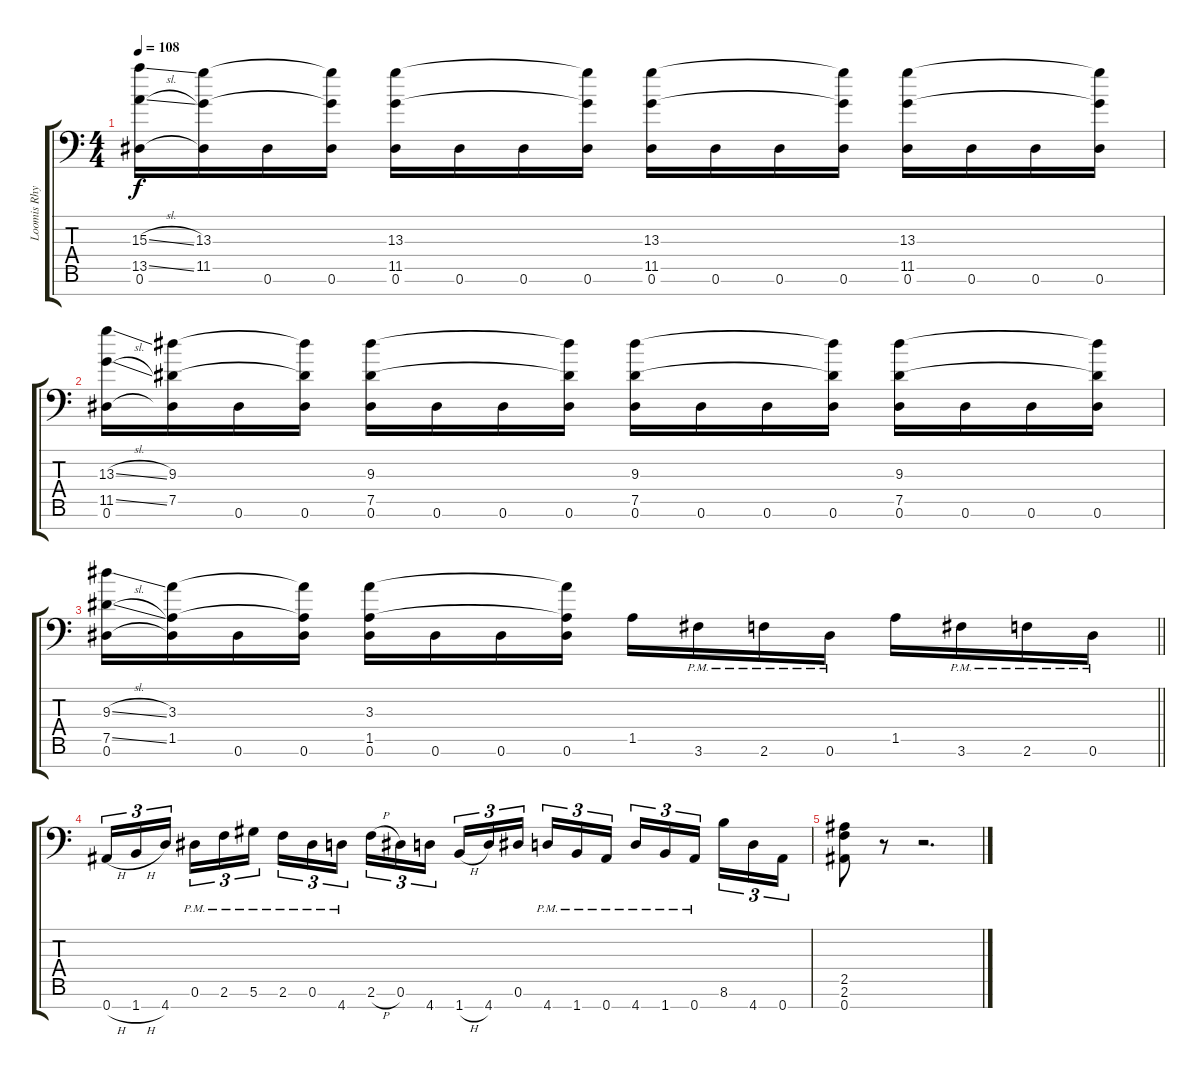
\track ("Loomis Rhythm 1" "Loomis Rhy") {instrument distortionguitar}
\staff {score tabs}
\tuning (Eb4 Bb3 Gb3 Db3 Ab2 Eb2 Bb1) {hide}
\ts (4 4)
\tempo 108
\clef f4
\ks c
(15.3{sl} 13.5{sl} 0.6).16{dy f} (13.3 11.5 0.6{t}).16 0.6.16 (13.3{t} 11.5{t} 0.6).16 (13.3 11.5 0.6).16 0.6.16 0.6.16 (13.3{t} 11.5{t} 0.6).16 (13.3 11.5 0.6).16 0.6.16 0.6.16 (13.3{t} 11.5{t} 0.6).16 (13.3 11.5 0.6).16 0.6.16 0.6.16 (13.3{t} 11.5{t} 0.6).16 |
(13.3{sl} 11.5{sl} 0.6).16 (9.3 7.5 0.6{t}).16 0.6.16 (9.3{t} 7.5{t} 0.6).16 (9.3 7.5 0.6).16 0.6.16 0.6.16 (9.3{t} 7.5{t} 0.6).16 (9.3 7.5 0.6).16 0.6.16 0.6.16 (9.3{t} 7.5{t} 0.6).16 (9.3 7.5 0.6).16 0.6.16 0.6.16 (9.3{t} 7.5{t} 0.6).16 |
\barLineRight lightlight
(9.3{sl} 7.5{sl} 0.6).16 (3.3 1.5 0.6{t}).16 0.6.16 (3.3{t} 1.5{t} 0.6).16 (3.3 1.5 0.6).16 0.6.16 0.6.16 (3.3{t} 1.5{t} 0.6).16 1.5.16 3.6{pm}.16 2.6{pm}.16 0.6{pm}.16 1.5.16 3.6{pm}.16 2.6{pm}.16 0.6{pm}.16 |
0.7{h}.16{tu (3 2)} 1.7{h}.16{tu (3 2)} 4.7.16{tu (3 2) beam splitsecondary} 0.6{pm}.16{tu (3 2)} 2.6{pm}.16{tu (3 2)} 5.6{pm}.16{tu (3 2)} 2.6{pm}.16{tu (3 2)} 0.6{pm}.16{tu (3 2)} 4.7{pm}.16{tu (3 2) beam splitsecondary} 2.6{h}.16{tu (3 2)} 0.6.16{tu (3 2)} 4.7.16{tu (3 2)} 1.7{h}.16{tu (3 2)} 4.7.16{tu (3 2)} 0.6.16{tu (3 2) beam splitsecondary} 4.7{pm}.16{tu (3 2)} 1.7{pm}.16{tu (3 2)} 0.7{pm}.16{tu (3 2)} 4.7{pm}.16{tu (3 2)} 1.7{pm}.16{tu (3 2)} 0.7{pm}.16{tu (3 2) beam splitsecondary} 8.6.16{tu (3 2)} 4.7.16{tu (3 2)} 0.7.16{tu (3 2)} |
(2.5 2.6 0.7).8 r.8 r.2{d}
